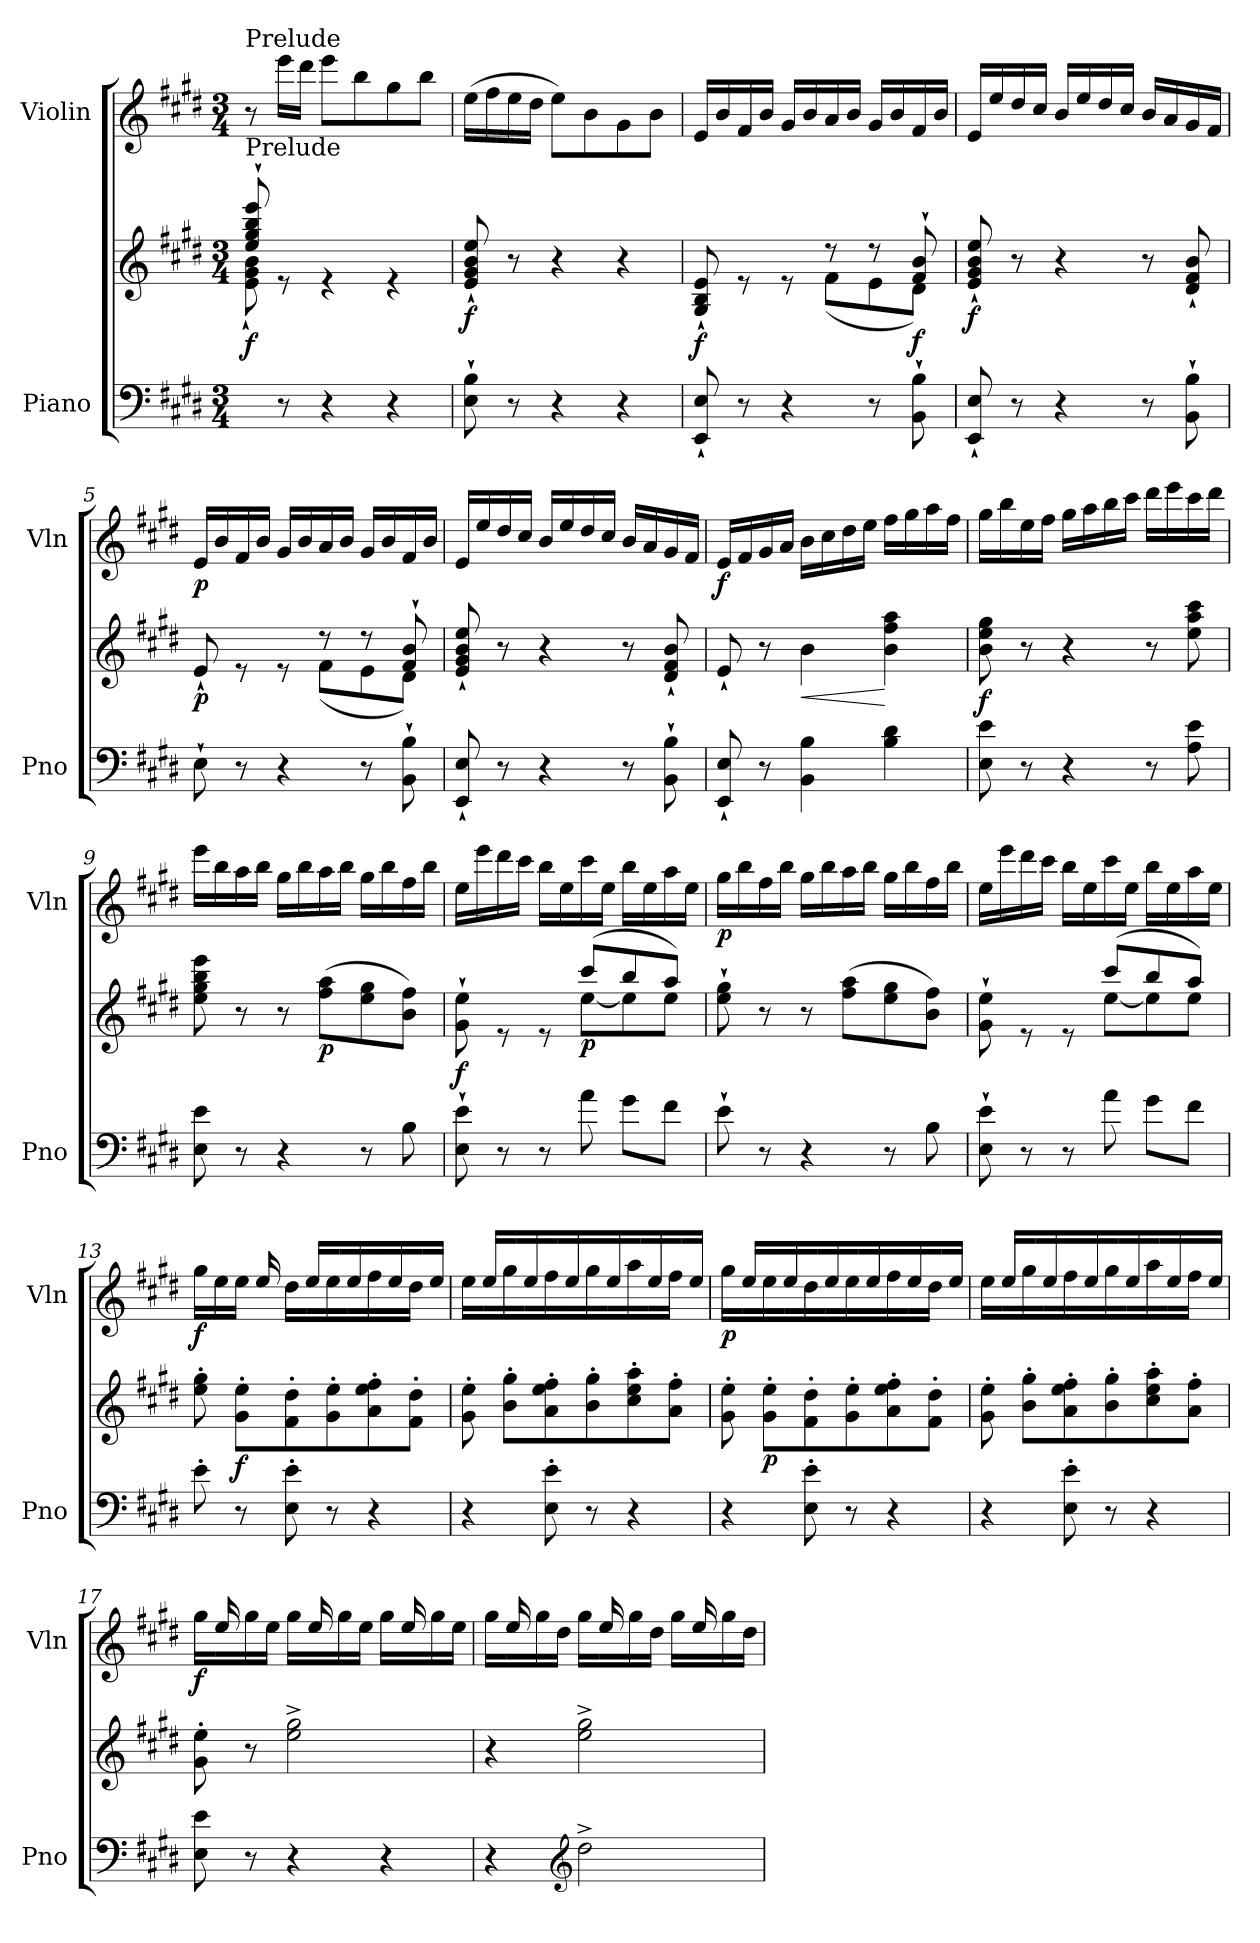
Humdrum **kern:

**kern	**kern	**dynam	**kern	**dynam
*part2	*part2	*part2	*part1	*part1
*staff3	*staff2	*staff2/3	*staff1	*staff1
*I"Piano	*	*	*I"Violin	*
*I'Pno	*	*	*I'Vln	*
*clefF4	*clefG2	*	*clefG2	*
*k[f#c#g#d#]	*k[f#c#g#d#]	*	*k[f#c#g#d#]	*
*M3/4	*M3/4	*	*M3/4	*
*MM80	*MM80	*	*MM80	*
=1	=1	=1	=1	=1
*	*^	*	*	*
!	!	!	!	!LO:TX:a:t=Prelude	!
!	!LO:TX:a:t=Prelude	!	!	!	!
!	!	!	!LO:DY:b	!	!
8ryy	8ee/` 8gg#/` 8bb/` 8eee/`	8e\` 8g#\` 8b\`	f	8r	.
8r	8re	2ryy	.	16eee\LL	.
.	.	.	.	16ddd#\JJ	.
4r	4re	.	.	8eee\L	.
.	.	.	.	8bb\	.
4r	4re	.	.	8gg#\	.
.	.	8ryy	.	8bb\J	.
=2	=2	=2	=2	=2	=2
!	!	!	!LO:DY:b	!	!
*	*v	*v	*	*	*
8E\` 8B\`	8e/` 8g#/` 8b/` 8ee/`	f	(16ee\LL	.
.	.	.	16ff#\	.
8r	8r	.	16ee\	.
.	.	.	16dd#\JJ	.
4r	4r	.	8ee\L)	.
.	.	.	8b\	.
4r	4r	.	8g#\	.
.	.	.	8b\J	.
=3	=3	=3	=3	=3
*	*^	*	*	*
!	!	!	!LO:DY:b	!	!
8EE/` 8E/`	8G#/` 8B/` 8e/`	4.ryy	f	16e/LL	.
.	.	.	.	16b/	.
8r	8re	.	.	16f#/	.
.	.	.	.	16b/JJ	.
4r	8re	.	.	16g#/LL	.
.	.	.	.	16b/	.
.	8r	(8f#\L	.	16a/	.
.	.	.	.	16b/JJ	.
8r	8r	8e\	.	16g#/LL	.
.	.	.	.	16b/	.
!	!	!	!LO:DY:b	!	!
8BB\` 8B\`	8f#/` 8b/`	8d#\J)	f	16f#/	.
.	.	.	.	16b/JJ	.
*	*v	*v	*	*	*
=4	=4	=4	=4	=4
!	!	!LO:DY:b	!	!
8EE/` 8E/`	8e/` 8g#/` 8b/` 8ee/`	f	16e/LL	.
.	.	.	16ee/	.
8r	8r	.	16dd#/	.
.	.	.	16cc#/JJ	.
4r	4r	.	16b/LL	.
.	.	.	16ee/	.
.	.	.	16dd#/	.
.	.	.	16cc#/JJ	.
8r	8r	.	16b/LL	.
.	.	.	16a/	.
8BB\` 8B\`	8d#/` 8f#/` 8b/`	.	16g#/	.
.	.	.	16f#/JJ	.
=5	=5	=5	=5	=5
*	*^	*	*	*
!	!	!	!LO:DY:b	!	!LO:DY:b
8E`\	8e`/	4.ryy	p	16e/LL	p
.	.	.	.	16b/	.
8r	8re	.	.	16f#/	.
.	.	.	.	16b/JJ	.
4r	8re	.	.	16g#/LL	.
.	.	.	.	16b/	.
.	8r	(8f#\L	.	16a/	.
.	.	.	.	16b/JJ	.
8r	8r	8e\	.	16g#/LL	.
.	.	.	.	16b/	.
8BB\` 8B\`	8f#/` 8b/`	8d#\J)	.	16f#/	.
.	.	.	.	16b/JJ	.
*	*v	*v	*	*	*
!!LO:LB:g=z
=6	=6	=6	=6	=6
8EE/` 8E/`	8e/` 8g#/` 8b/` 8ee/`	.	16e/LL	.
.	.	.	16ee/	.
8r	8r	.	16dd#/	.
.	.	.	16cc#/JJ	.
4r	4r	.	16b/LL	.
.	.	.	16ee/	.
.	.	.	16dd#/	.
.	.	.	16cc#/JJ	.
8r	8r	.	16b/LL	.
.	.	.	16a/	.
8BB\` 8B\`	8d#/` 8f#/` 8b/`	.	16g#/	.
.	.	.	16f#/JJ	.
=7	=7	=7	=7	=7
!	!	!	!	!LO:DY:b
8EE/` 8E/`	8e`/	.	16e/LL	f
.	.	.	16f#/	.
8r	8r	.	16g#/	.
.	.	.	16a/JJ	.
!	!	!LO:HP:b	!	!
4BB\ 4B\	4b\	<	16b\LL	.
.	.	.	16cc#\	.
.	.	.	16dd#\	.
.	.	.	16ee\JJ	.
4B\ 4d#\	4b\ 4ff#\ 4aa\	[	16ff#\LL	.
.	.	.	16gg#\	.
.	.	.	16aa\	.
.	.	.	16ff#\JJ	.
=8	=8	=8	=8	=8
!	!	!LO:DY:b	!	!
8E\ 8e\	8b\ 8ee\ 8gg#\	f	16gg#\LL	.
.	.	.	16bb\	.
8r	8r	.	16ee\	.
.	.	.	16ff#\JJ	.
4r	4r	.	16gg#\LL	.
.	.	.	16aa\	.
.	.	.	16bb\	.
.	.	.	16ccc#\JJ	.
8r	8r	.	16ddd#\LL	.
.	.	.	16eee\	.
8A\ 8e\	8ee\ 8aa\ 8ccc#\	.	16ccc#\	.
.	.	.	16ddd#\JJ	.
=9	=9	=9	=9	=9
8E\ 8e\	8ee\ 8gg#\ 8bb\ 8eee\	.	16eee\LL	.
.	.	.	16bb\	.
8r	8r	.	16aa\	.
.	.	.	16bb\JJ	.
4r	8r	.	16gg#\LL	.
.	.	.	16bb\	.
!	!	!LO:DY:b	!	!
.	(8ff#\ 8aa\L	p	16aa\	.
.	.	.	16bb\JJ	.
8r	8ee\ 8gg#\	.	16gg#\LL	.
.	.	.	16bb\	.
8B\	8b\ 8ff#\J)	.	16ff#\	.
.	.	.	16bb\JJ	.
!!LO:LB:g=z
=10	=10	=10	=10	=10
*	*^	*	*	*
!	!	!	!LO:DY:b	!	!
8E\` 8e\`	8g#\` 8ee\`	4.ryy	f	16ee\LL	.
.	.	.	.	16eee\	.
8r	8re	.	.	16ddd#\	.
.	.	.	.	16ccc#\JJ	.
8r	8re	.	.	16bb\LL	.
.	.	.	.	16ee\	.
!	!	!	!LO:DY:b	!	!
8a\	(8ccc#/L	[8ee\L	p	16ccc#\	.
.	.	.	.	16ee\JJ	.
8g#\L	8bb/	8ee\]	.	16bb\LL	.
.	.	.	.	16ee\	.
8f#\J	8aa/J)	8ee\J	.	16aa\	.
.	.	.	.	16ee\JJ	.
*	*v	*v	*	*	*
=11	=11	=11	=11	=11
!	!	!	!	!LO:DY:b
8e`\	8ee\` 8gg#\`	.	16gg#\LL	p
.	.	.	16bb\	.
8r	8r	.	16ff#\	.
.	.	.	16bb\JJ	.
4r	8r	.	16gg#\LL	.
.	.	.	16bb\	.
.	(8ff#\ 8aa\L	.	16aa\	.
.	.	.	16bb\JJ	.
8r	8ee\ 8gg#\	.	16gg#\LL	.
.	.	.	16bb\	.
8B\	8b\ 8ff#\J)	.	16ff#\	.
.	.	.	16bb\JJ	.
=12	=12	=12	=12	=12
*	*^	*	*	*
8E\` 8e\`	8g#\` 8ee\`	4.ryy	.	16ee\LL	.
.	.	.	.	16eee\	.
8r	8re	.	.	16ddd#\	.
.	.	.	.	16ccc#\JJ	.
8r	8re	.	.	16bb\LL	.
.	.	.	.	16ee\	.
8a\	(8ccc#/L	[8ee\L	.	16ccc#\	.
.	.	.	.	16ee\JJ	.
8g#\L	8bb/	8ee\]	.	16bb\LL	.
.	.	.	.	16ee\	.
8f#\J	8aa/J)	8ee\J	.	16aa\	.
.	.	.	.	16ee\JJ	.
*	*v	*v	*	*	*
=13	=13	=13	=13	=13
*	*	*	*^	*
!	!	!	!	!	!LO:DY:b
8e'\	8ee\' 8gg#\'	.	16gg#\LL	4ryy	f
.	.	.	16ee\	.	.
!	!	!LO:DY:b	!	!	!
8r	8g#\' 8ee\'L	f	16ee\JJ	.	.
.	.	.	16ee/	.	.
8E\' 8e\'	8f#\' 8dd#\'	.	16ryy	16dd#\LL	.
.	.	.	16ee/LL	16ee\yy	.
8r	8g#\' 8ee\'	.	16ee/yy	16ee\	.
.	.	.	16ee/	16ee\yy	.
4r	8a\' 8ee\' 8ff#\'	.	16ff#/yy	16ff#\	.
.	.	.	16ee/	16ee\yy	.
.	8f#\' 8dd#\'J	.	16dd#/yy	16dd#\JJ	.
.	.	.	16ee/JJ	16ryy	.
!!LO:PB:g=z	!!
=14	=14	=14	=14	=14	=14
4r	8g#\' 8ee\'	.	16rddyy	16ee\LL	.
.	.	.	16ee/LL	16ee\yy	.
.	8b\' 8gg#\'L	.	16gg#/yy	16gg#\	.
.	.	.	16ee/	16ee\yy	.
8E\' 8e\'	8a\' 8ee\' 8ff#\'	.	16ff#/yy	16ff#\	.
.	.	.	16ee/	16ee\yy	.
8r	8b\' 8gg#\'	.	16gg#/yy	16gg#\	.
.	.	.	16ee/	16ee\yy	.
4r	8cc#\' 8ee\' 8aa\'	.	16aa/yy	16aa\	.
.	.	.	16ee/	16ee\yy	.
.	8a\' 8ff#\'J	.	16ff#/yy	16ff#\JJ	.
.	.	.	16ee/JJ	16ryy	.
=15	=15	=15	=15	=15	=15
!	!	!	!	!	!LO:DY:b
4r	8g#\' 8ee\'	.	16rffyy	16gg#\LL	p
.	.	.	16ee/LL	16ee\yy	.
!	!	!LO:DY:b	!	!	!
.	8g#\' 8ee\'L	p	16ee/yy	16ee\	.
.	.	.	16ee/	16ee\yy	.
8E\' 8e\'	8f#\' 8dd#\'	.	16dd#/yy	16dd#\	.
.	.	.	16ee/	16ee\yy	.
8r	8g#\' 8ee\'	.	16ee/yy	16ee\	.
.	.	.	16ee/	16ee\yy	.
4r	8a\' 8ee\' 8ff#\'	.	16ff#/yy	16ff#\	.
.	.	.	16ee/	16ee\yy	.
.	8f#\' 8dd#\'J	.	16dd#/yy	16dd#\JJ	.
.	.	.	16ee/JJ	16ryy	.
=16	=16	=16	=16	=16	=16
4r	8g#\' 8ee\'	.	16rddyy	16ee\LL	.
.	.	.	16ee/LL	16ee\yy	.
.	8b\' 8gg#\'L	.	16gg#/yy	16gg#\	.
.	.	.	16ee/	16ee\yy	.
8E\' 8e\'	8a\' 8ee\' 8ff#\'	.	16ff#/yy	16ff#\	.
.	.	.	16ee/	16ee\yy	.
8r	8b\' 8gg#\'	.	16gg#/yy	16gg#\	.
.	.	.	16ee/	16ee\yy	.
4r	8cc#\' 8ee\' 8aa\'	.	16aa/yy	16aa\	.
.	.	.	16ee/	16ee\yy	.
.	8a\' 8ff#\'J	.	16ff#/yy	16ff#\JJ	.
.	.	.	16ee/JJ	16ryy	.
=17	=17	=17	=17	=17	=17
!	!	!	!	!	!LO:DY:b
8E\ 8e\	8g#\' 8ee\'	.	16rffyy	16gg#\LL	f
.	.	.	16ee/	16ee\yy	.
8r	8r	.	16rffyy	16gg#\	.
.	.	.	16rffyy	16ee\JJ	.
4r	2ee\^ 2gg#\^	.	16rffyy	16gg#\LL	.
.	.	.	16ee/	16ee\yy	.
.	.	.	16rffyy	16gg#\	.
.	.	.	16rffyy	16ee\JJ	.
4r	.	.	16rffyy	16gg#\LL	.
.	.	.	16ee/	16ee\yy	.
.	.	.	16rffyy	16gg#\	.
.	.	.	16rffyy	16ee\JJ	.
!!LO:LB:g=z	!!
=18	=18	=18	=18	=18	=18
4r	4r	.	16rffyy	16gg#\LL	.
.	.	.	16ee/	16ee\yy	.
.	.	.	16rffyy	16gg#\	.
.	.	.	16rffyy	16dd#\JJ	.
*clefG2	*	*	*	*	*
2dd#^\	2ee\^ 2gg#\^	.	16rffyy	16gg#\LL	.
.	.	.	16ee/	16ee\yy	.
.	.	.	16rffyy	16gg#\	.
.	.	.	16rffyy	16dd#\JJ	.
.	.	.	16rffyy	16gg#\LL	.
.	.	.	16ee/	16ee\yy	.
.	.	.	16rffyy	16gg#\	.
.	.	.	16rffyy	16dd#\JJ	.
*	*	*	*v	*v	*
=	=	=	=	=
*-	*-	*-	*-	*-
